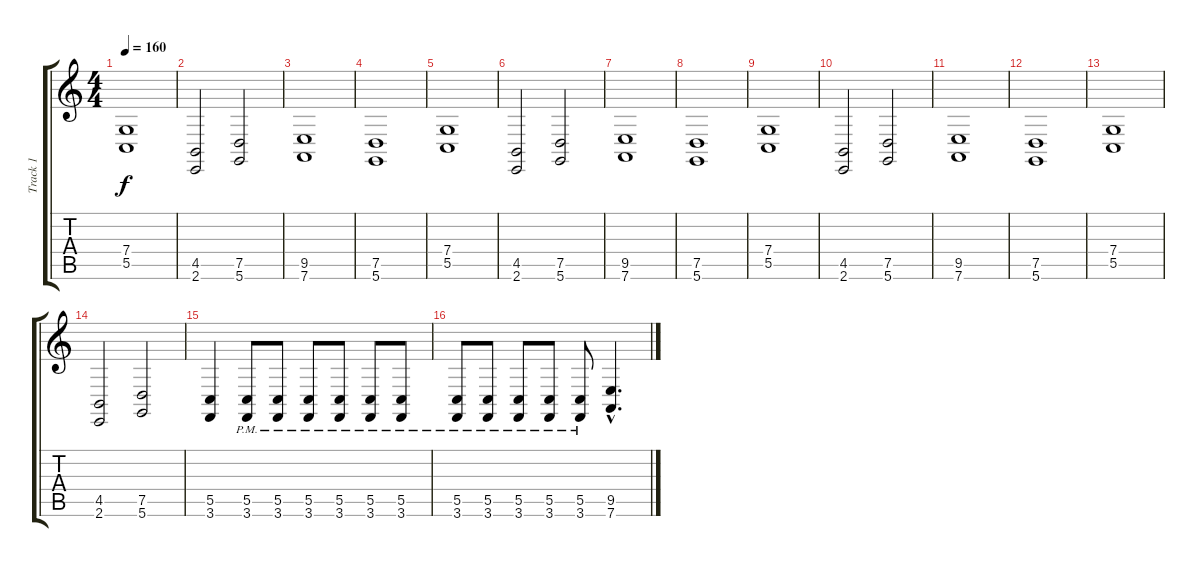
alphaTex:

\track ("Track 1" "Track 1") {instrument lead1square}
\staff {score tabs}
\tuning (D4 A3 F3 C3 G2 D2) {hide}
\ts (4 4)
\tempo 160
\clef g2
\ks c
(7.4 5.5).1{dy f} |
(4.5 2.6).2 (7.5 5.6).2 |
(9.5 7.6).1 |
(7.5 5.6).1 |
(7.4 5.5).1 |
(4.5 2.6).2 (7.5 5.6).2 |
(9.5 7.6).1 |
(7.5 5.6).1 |
(7.4 5.5).1 |
(4.5 2.6).2 (7.5 5.6).2 |
(9.5 7.6).1 |
(7.5 5.6).1 |
(7.4 5.5).1 |
(4.5 2.6).2 (7.5 5.6).2 |
(5.5 3.6).4 (5.5{pm} 3.6{pm}).8 (5.5{pm} 3.6{pm}).8 (5.5{pm} 3.6{pm}).8 (5.5{pm} 3.6{pm}).8 (5.5{pm} 3.6{pm}).8 (5.5{pm} 3.6{pm}).8 |
(5.5{pm} 3.6{pm}).8 (5.5{pm} 3.6{pm}).8 (5.5{pm} 3.6{pm}).8 (5.5{pm} 3.6{pm}).8 (5.5{pm} 3.6{pm}).8 (9.5{hac} 7.6{hac}).4{d}
